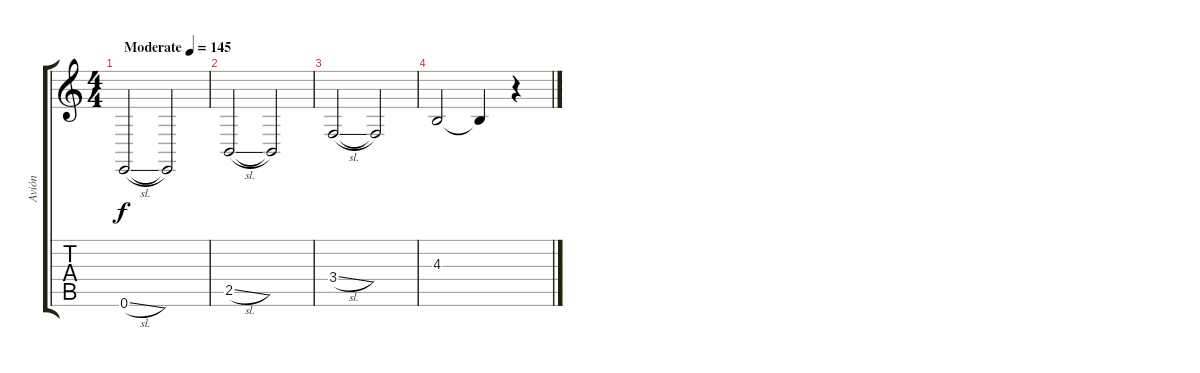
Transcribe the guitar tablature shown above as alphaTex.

\track ("Avión" "Avión") {instrument applause}
\staff {score tabs}
\tuning (E4 B3 G3 D3 A2 E2) {hide}
\ts (4 4)
\tempo (145 "Moderate")
\clef g2
\ks c
0.6{sl}.2{dy f instrument applause} 0.6{t}.2 |
2.5{sl}.2 2.5{t}.2 |
3.4{sl}.2 3.4{t}.2 |
4.3.2 4.3{t}.4 r.4
